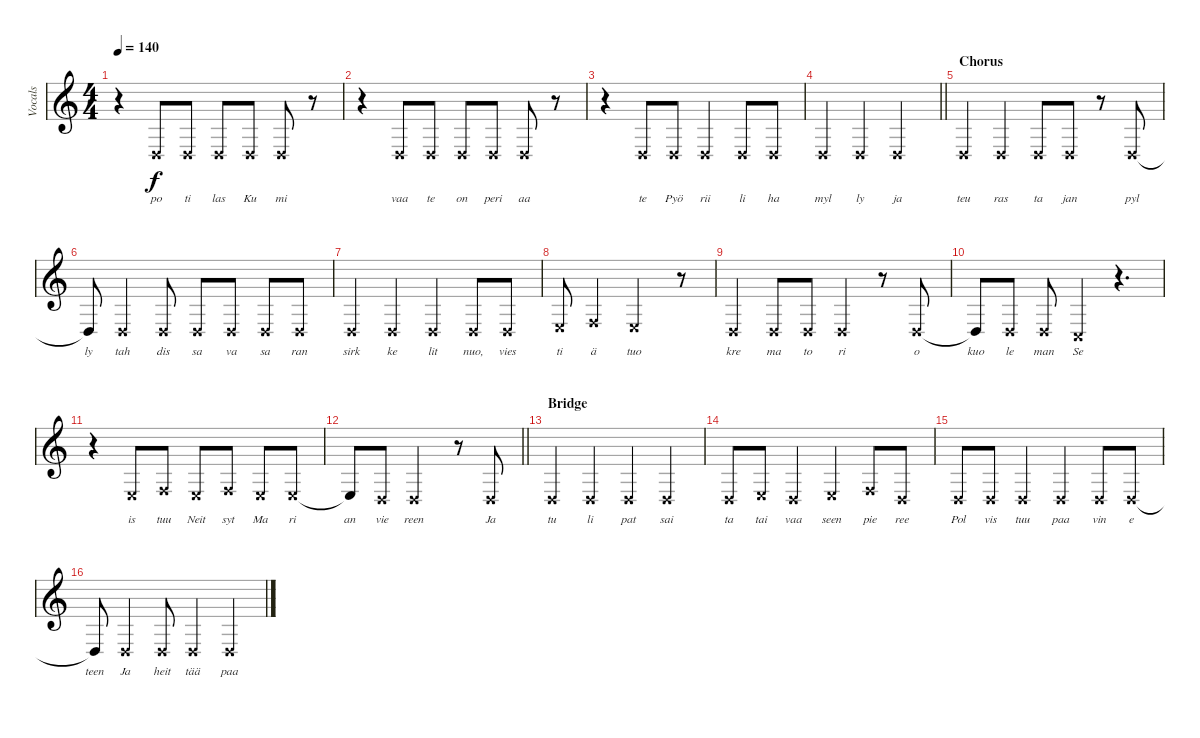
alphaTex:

\track ("Vocals" "Vocals") {instrument stringensemble1}
\staff {score}
\tuning (E4 B3 G3 D3 A2 D2) {hide}
\ts (4 4)
\tempo 140
\clef g2
\ks c
r.4{dy f} 0.4{x}.8{lyrics (0 "po") lyrics (1 "") lyrics (2 "") lyrics (3 "") lyrics (4 "")} 0.4{x}.8{lyrics (0 "ti") lyrics (1 "") lyrics (2 "") lyrics (3 "") lyrics (4 "")} 0.4{x}.8{lyrics (0 "las") lyrics (1 "") lyrics (2 "") lyrics (3 "") lyrics (4 "")} 0.4{x}.8{lyrics (0 "Ku") lyrics (1 "") lyrics (2 "") lyrics (3 "") lyrics (4 "")} 0.4{x}.8{lyrics (0 "mi") lyrics (1 "") lyrics (2 "") lyrics (3 "") lyrics (4 "")} r.8 |
r.4 0.4{x}.8{lyrics (0 "vaa") lyrics (1 "") lyrics (2 "") lyrics (3 "") lyrics (4 "")} 0.4{x}.8{lyrics (0 "te") lyrics (1 "") lyrics (2 "") lyrics (3 "") lyrics (4 "")} 0.4{x}.8{lyrics (0 "on") lyrics (1 "") lyrics (2 "") lyrics (3 "") lyrics (4 "")} 0.4{x}.8{lyrics (0 "peri") lyrics (1 "") lyrics (2 "") lyrics (3 "") lyrics (4 "")} 0.4{x}.8{lyrics (0 "aa") lyrics (1 "") lyrics (2 "") lyrics (3 "") lyrics (4 "")} r.8 |
r.4 0.4{x}.8{lyrics (0 "te") lyrics (1 "") lyrics (2 "") lyrics (3 "") lyrics (4 "")} 0.4{x}.8{lyrics (0 "Pyö") lyrics (1 "") lyrics (2 "") lyrics (3 "") lyrics (4 "")} 0.4{x}.4{lyrics (0 "rii") lyrics (1 "") lyrics (2 "") lyrics (3 "") lyrics (4 "")} 0.4{x}.8{lyrics (0 "li") lyrics (1 "") lyrics (2 "") lyrics (3 "") lyrics (4 "")} 0.4{x}.8{lyrics (0 "ha") lyrics (1 "") lyrics (2 "") lyrics (3 "") lyrics (4 "")} |
\barLineRight lightlight
0.4{x}.4{lyrics (0 "myl") lyrics (1 "") lyrics (2 "") lyrics (3 "") lyrics (4 "")} 0.4{x}.4{lyrics (0 "ly") lyrics (1 "") lyrics (2 "") lyrics (3 "") lyrics (4 "")} 0.4{x}.2{lyrics (0 "ja") lyrics (1 "") lyrics (2 "") lyrics (3 "") lyrics (4 "")} |
\section ("" "Chorus")
0.4{x}.4{lyrics (0 "teu") lyrics (1 "") lyrics (2 "") lyrics (3 "") lyrics (4 "")} 0.4{x}.4{lyrics (0 "ras") lyrics (1 "") lyrics (2 "") lyrics (3 "") lyrics (4 "")} 0.4{x}.8{lyrics (0 "ta") lyrics (1 "") lyrics (2 "") lyrics (3 "") lyrics (4 "")} 0.4{x}.8{lyrics (0 "jan") lyrics (1 "") lyrics (2 "") lyrics (3 "") lyrics (4 "")} r.8 0.4{x}.8{lyrics (0 "pyl") lyrics (1 "") lyrics (2 "") lyrics (3 "") lyrics (4 "")} |
0.4{t}.8{lyrics (0 "ly") lyrics (1 "") lyrics (2 "") lyrics (3 "") lyrics (4 "")} 0.4{x}.4{lyrics (0 "tah") lyrics (1 "") lyrics (2 "") lyrics (3 "") lyrics (4 "")} 0.4{x}.8{lyrics (0 "dis") lyrics (1 "") lyrics (2 "") lyrics (3 "") lyrics (4 "")} 0.4{x}.8{lyrics (0 "sa") lyrics (1 "") lyrics (2 "") lyrics (3 "") lyrics (4 "")} 0.4{x}.8{lyrics (0 "va") lyrics (1 "") lyrics (2 "") lyrics (3 "") lyrics (4 "")} 0.4{x}.8{lyrics (0 "sa") lyrics (1 "") lyrics (2 "") lyrics (3 "") lyrics (4 "")} 0.4{x}.8{lyrics (0 "ran") lyrics (1 "") lyrics (2 "") lyrics (3 "") lyrics (4 "")} |
0.4{x}.4{lyrics (0 "sirk") lyrics (1 "") lyrics (2 "") lyrics (3 "") lyrics (4 "")} 0.4{x}.4{lyrics (0 "ke") lyrics (1 "") lyrics (2 "") lyrics (3 "") lyrics (4 "")} 0.4{x}.4{lyrics (0 "lit") lyrics (1 "") lyrics (2 "") lyrics (3 "") lyrics (4 "")} 0.4{x}.8{lyrics (0 "nuo,") lyrics (1 "") lyrics (2 "") lyrics (3 "") lyrics (4 "")} 0.4{x}.8{lyrics (0 "vies") lyrics (1 "") lyrics (2 "") lyrics (3 "") lyrics (4 "")} |
7.5{x}.8{lyrics (0 "ti") lyrics (1 "") lyrics (2 "") lyrics (3 "") lyrics (4 "")} 8.5{x}.4{lyrics (0 "ä") lyrics (1 "") lyrics (2 "") lyrics (3 "") lyrics (4 "")} 7.5{x}.2{lyrics (0 "tuo") lyrics (1 "") lyrics (2 "") lyrics (3 "") lyrics (4 "")} r.8 |
0.4{x}.4{lyrics (0 "kre") lyrics (1 "") lyrics (2 "") lyrics (3 "") lyrics (4 "")} 0.4{x}.8{lyrics (0 "ma") lyrics (1 "") lyrics (2 "") lyrics (3 "") lyrics (4 "")} 0.4{x}.8{lyrics (0 "to") lyrics (1 "") lyrics (2 "") lyrics (3 "") lyrics (4 "")} 0.4{x}.4{lyrics (0 "ri") lyrics (1 "") lyrics (2 "") lyrics (3 "") lyrics (4 "")} r.8 0.4{x}.8{lyrics (0 "o") lyrics (1 "") lyrics (2 "") lyrics (3 "") lyrics (4 "")} |
0.4{t}.8{lyrics (0 "kuo") lyrics (1 "") lyrics (2 "") lyrics (3 "") lyrics (4 "")} 0.4{x}.8{lyrics (0 "le") lyrics (1 "") lyrics (2 "") lyrics (3 "") lyrics (4 "")} 0.4{x}.8{lyrics (0 "man") lyrics (1 "") lyrics (2 "") lyrics (3 "") lyrics (4 "")} 3.5{x}.4{lyrics (0 "Se") lyrics (1 "") lyrics (2 "") lyrics (3 "") lyrics (4 "")} r.4{d} |
r.4 7.5{x}.8{lyrics (0 "is") lyrics (1 "") lyrics (2 "") lyrics (3 "") lyrics (4 "")} 8.5{x}.8{lyrics (0 "tuu") lyrics (1 "") lyrics (2 "") lyrics (3 "") lyrics (4 "")} 7.5{x}.8{lyrics (0 "Neit") lyrics (1 "") lyrics (2 "") lyrics (3 "") lyrics (4 "")} 8.5{x}.8{lyrics (0 "syt") lyrics (1 "") lyrics (2 "") lyrics (3 "") lyrics (4 "")} 7.5{x}.8{lyrics (0 "Ma") lyrics (1 "") lyrics (2 "") lyrics (3 "") lyrics (4 "")} 7.5{x}.8{lyrics (0 "ri") lyrics (1 "") lyrics (2 "") lyrics (3 "") lyrics (4 "")} |
\barLineRight lightlight
7.5{t}.8{lyrics (0 "an") lyrics (1 "") lyrics (2 "") lyrics (3 "") lyrics (4 "")} 0.4{x}.8{lyrics (0 "vie") lyrics (1 "") lyrics (2 "") lyrics (3 "") lyrics (4 "")} 0.4{x}.2{lyrics (0 "reen") lyrics (1 "") lyrics (2 "") lyrics (3 "") lyrics (4 "")} r.8 0.4{x}.8{lyrics (0 "Ja") lyrics (1 "") lyrics (2 "") lyrics (3 "") lyrics (4 "")} |
\section ("" "Bridge")
0.4{x}.4{lyrics (0 "tu") lyrics (1 "") lyrics (2 "") lyrics (3 "") lyrics (4 "")} 0.4{x}.4{lyrics (0 "li") lyrics (1 "") lyrics (2 "") lyrics (3 "") lyrics (4 "")} 0.4{x}.4{lyrics (0 "pat") lyrics (1 "") lyrics (2 "") lyrics (3 "") lyrics (4 "")} 0.4{x}.4{lyrics (0 "sai") lyrics (1 "") lyrics (2 "") lyrics (3 "") lyrics (4 "")} |
0.4{x}.8{lyrics (0 "ta") lyrics (1 "") lyrics (2 "") lyrics (3 "") lyrics (4 "")} 7.5{x}.8{lyrics (0 "tai") lyrics (1 "") lyrics (2 "") lyrics (3 "") lyrics (4 "")} 0.4{x}.4{lyrics (0 "vaa") lyrics (1 "") lyrics (2 "") lyrics (3 "") lyrics (4 "")} 7.5{x}.4{lyrics (0 "seen") lyrics (1 "") lyrics (2 "") lyrics (3 "") lyrics (4 "")} 8.5{x}.8{lyrics (0 "pie") lyrics (1 "") lyrics (2 "") lyrics (3 "") lyrics (4 "")} 0.4{x}.8{lyrics (0 "ree") lyrics (1 "") lyrics (2 "") lyrics (3 "") lyrics (4 "")} |
0.4{x}.8{lyrics (0 "Pol") lyrics (1 "") lyrics (2 "") lyrics (3 "") lyrics (4 "")} 0.4{x}.8{lyrics (0 "vis") lyrics (1 "") lyrics (2 "") lyrics (3 "") lyrics (4 "")} 0.4{x}.4{lyrics (0 "tuu") lyrics (1 "") lyrics (2 "") lyrics (3 "") lyrics (4 "")} 0.4{x}.4{lyrics (0 "paa") lyrics (1 "") lyrics (2 "") lyrics (3 "") lyrics (4 "")} 0.4{x}.8{lyrics (0 "vin") lyrics (1 "") lyrics (2 "") lyrics (3 "") lyrics (4 "")} 0.4{x}.8{lyrics (0 "e") lyrics (1 "") lyrics (2 "") lyrics (3 "") lyrics (4 "")} |
0.4{t}.8{lyrics (0 "teen") lyrics (1 "") lyrics (2 "") lyrics (3 "") lyrics (4 "")} 0.4{x}.4{lyrics (0 "Ja") lyrics (1 "") lyrics (2 "") lyrics (3 "") lyrics (4 "")} 0.4{x}.8{lyrics (0 "heit") lyrics (1 "") lyrics (2 "") lyrics (3 "") lyrics (4 "")} 0.4{x}.4{lyrics (0 "tää") lyrics (1 "") lyrics (2 "") lyrics (3 "") lyrics (4 "")} 0.4{x}.4{lyrics (0 "paa") lyrics (1 "") lyrics (2 "") lyrics (3 "") lyrics (4 "")}
